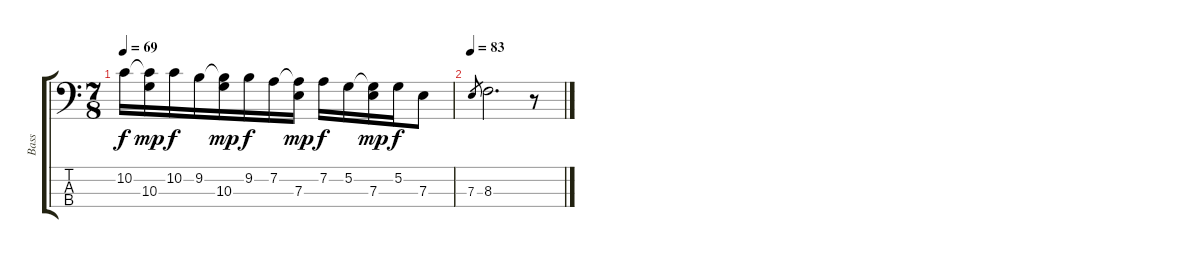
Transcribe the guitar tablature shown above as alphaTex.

\track ("Bass" "Bass") {instrument electricbassfinger}
\staff {score tabs}
\tuning (G2 D2 A1 E1) {hide}
\ts (7 8)
\tempo 69
\clef f4
\ks c
10.2.16{dy f} (10.2{t} 10.3).16{dy mp} 10.2.16{dy f} 9.2.16 (9.2{t} 10.3).16{dy mp} 9.2.16{dy f} 7.2.16 (7.2{t} 7.3).16{dy mp} 7.2.16{dy f} 5.2.16 (5.2{t} 7.3).16{dy mp} 5.2.16{dy f} 7.3.8 |
\tempo 83
7.3.8{gr} 8.3.2{d} r.8
